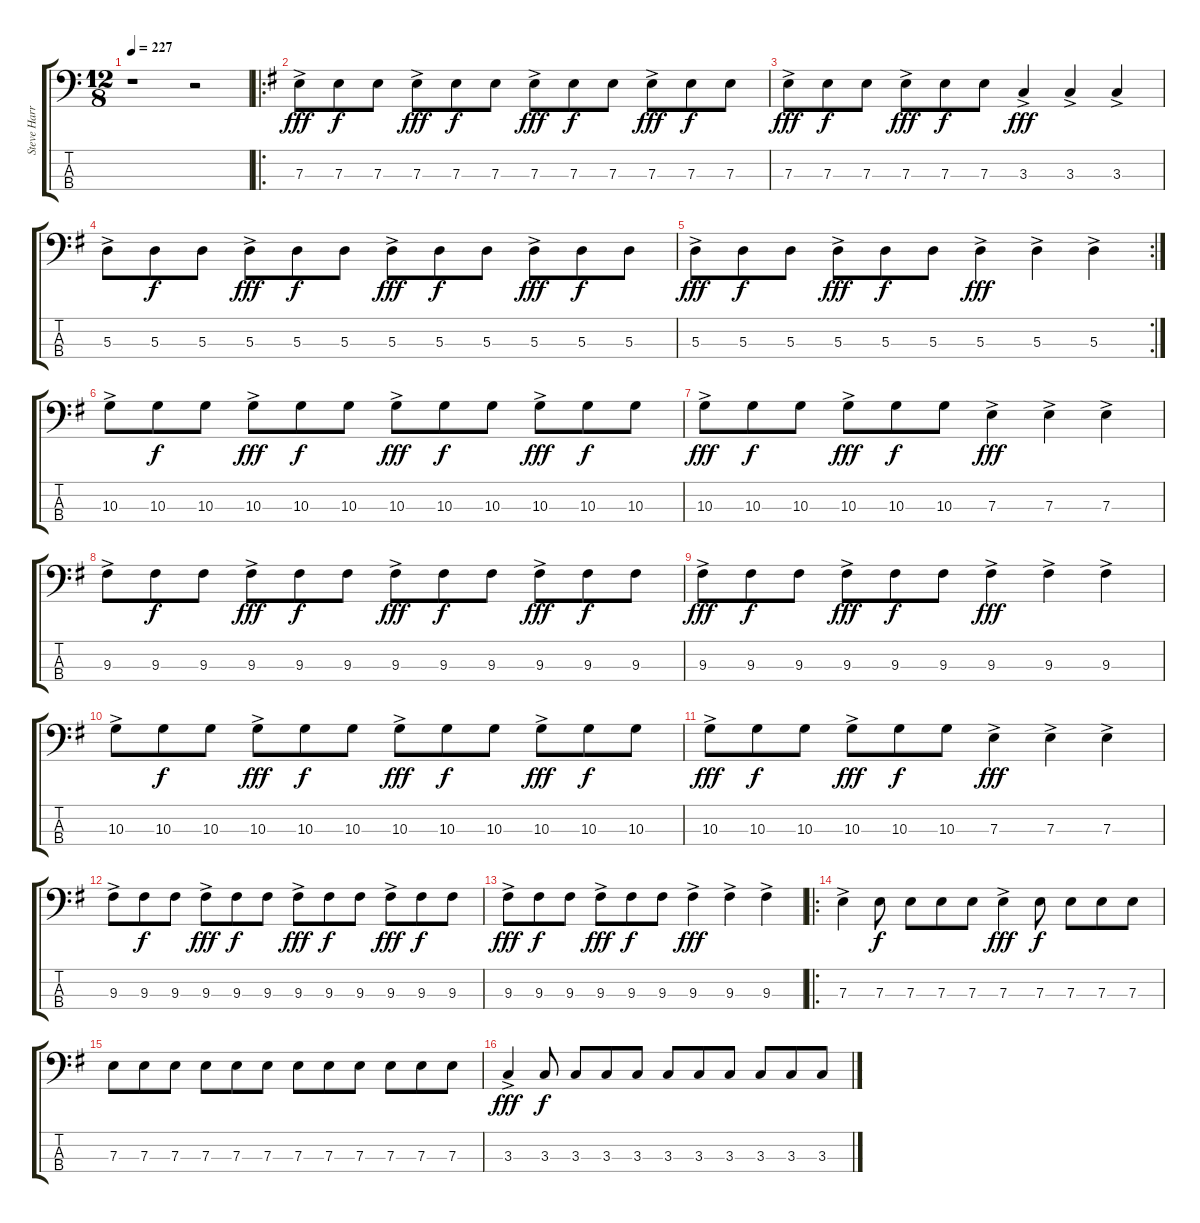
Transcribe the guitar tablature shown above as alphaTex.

\track ("Steve Harris" "Steve Harr") {instrument electricbassfinger}
\staff {score tabs}
\tuning (G2 D2 A1 E1) {hide}
\ts (12 8)
\tempo 227
\clef f4
\ks c
r.1{dy fff instrument electricbassfinger} r.2 |
\ro
\ks g
7.3{ac}.8 7.3.8{dy f} 7.3.8 7.3{ac}.8{dy fff} 7.3.8{dy f} 7.3.8 7.3{ac}.8{dy fff} 7.3.8{dy f} 7.3.8 7.3{ac}.8{dy fff} 7.3.8{dy f} 7.3.8 |
7.3{ac}.8{dy fff} 7.3.8{dy f} 7.3.8 7.3{ac}.8{dy fff} 7.3.8{dy f} 7.3.8 3.3{ac}.4{dy fff} 3.3{ac}.4 3.3{ac}.4 |
5.3{ac}.8 5.3.8{dy f} 5.3.8 5.3{ac}.8{dy fff} 5.3.8{dy f} 5.3.8 5.3{ac}.8{dy fff} 5.3.8{dy f} 5.3.8 5.3{ac}.8{dy fff} 5.3.8{dy f} 5.3.8 |
\rc 2
5.3{ac}.8{dy fff} 5.3.8{dy f} 5.3.8 5.3{ac}.8{dy fff} 5.3.8{dy f} 5.3.8 5.3{ac}.4{dy fff} 5.3{ac}.4 5.3{ac}.4 |
10.3{ac}.8 10.3.8{dy f} 10.3.8 10.3{ac}.8{dy fff} 10.3.8{dy f} 10.3.8 10.3{ac}.8{dy fff} 10.3.8{dy f} 10.3.8 10.3{ac}.8{dy fff} 10.3.8{dy f} 10.3.8 |
10.3{ac}.8{dy fff} 10.3.8{dy f} 10.3.8 10.3{ac}.8{dy fff} 10.3.8{dy f} 10.3.8 7.3{ac}.4{dy fff} 7.3{ac}.4 7.3{ac}.4 |
9.3{ac}.8 9.3.8{dy f} 9.3.8 9.3{ac}.8{dy fff} 9.3.8{dy f} 9.3.8 9.3{ac}.8{dy fff} 9.3.8{dy f} 9.3.8 9.3{ac}.8{dy fff} 9.3.8{dy f} 9.3.8 |
9.3{ac}.8{dy fff} 9.3.8{dy f} 9.3.8 9.3{ac}.8{dy fff} 9.3.8{dy f} 9.3.8 9.3{ac}.4{dy fff} 9.3{ac}.4 9.3{ac}.4 |
10.3{ac}.8 10.3.8{dy f} 10.3.8 10.3{ac}.8{dy fff} 10.3.8{dy f} 10.3.8 10.3{ac}.8{dy fff} 10.3.8{dy f} 10.3.8 10.3{ac}.8{dy fff} 10.3.8{dy f} 10.3.8 |
10.3{ac}.8{dy fff} 10.3.8{dy f} 10.3.8 10.3{ac}.8{dy fff} 10.3.8{dy f} 10.3.8 7.3{ac}.4{dy fff} 7.3{ac}.4 7.3{ac}.4 |
9.3{ac}.8 9.3.8{dy f} 9.3.8 9.3{ac}.8{dy fff} 9.3.8{dy f} 9.3.8 9.3{ac}.8{dy fff} 9.3.8{dy f} 9.3.8 9.3{ac}.8{dy fff} 9.3.8{dy f} 9.3.8 |
9.3{ac}.8{dy fff} 9.3.8{dy f} 9.3.8 9.3{ac}.8{dy fff} 9.3.8{dy f} 9.3.8 9.3{ac}.4{dy fff} 9.3{ac}.4 9.3{ac}.4 |
\ro
7.3{ac}.4 7.3.8{dy f} 7.3.8 7.3.8 7.3.8 7.3{ac}.4{dy fff} 7.3.8{dy f} 7.3.8 7.3.8 7.3.8 |
7.3.8 7.3.8 7.3.8 7.3.8 7.3.8 7.3.8 7.3.8 7.3.8 7.3.8 7.3.8 7.3.8 7.3.8 |
3.3{ac}.4{dy fff} 3.3.8{dy f} 3.3.8 3.3.8 3.3.8 3.3.8 3.3.8 3.3.8 3.3.8 3.3.8 3.3.8
